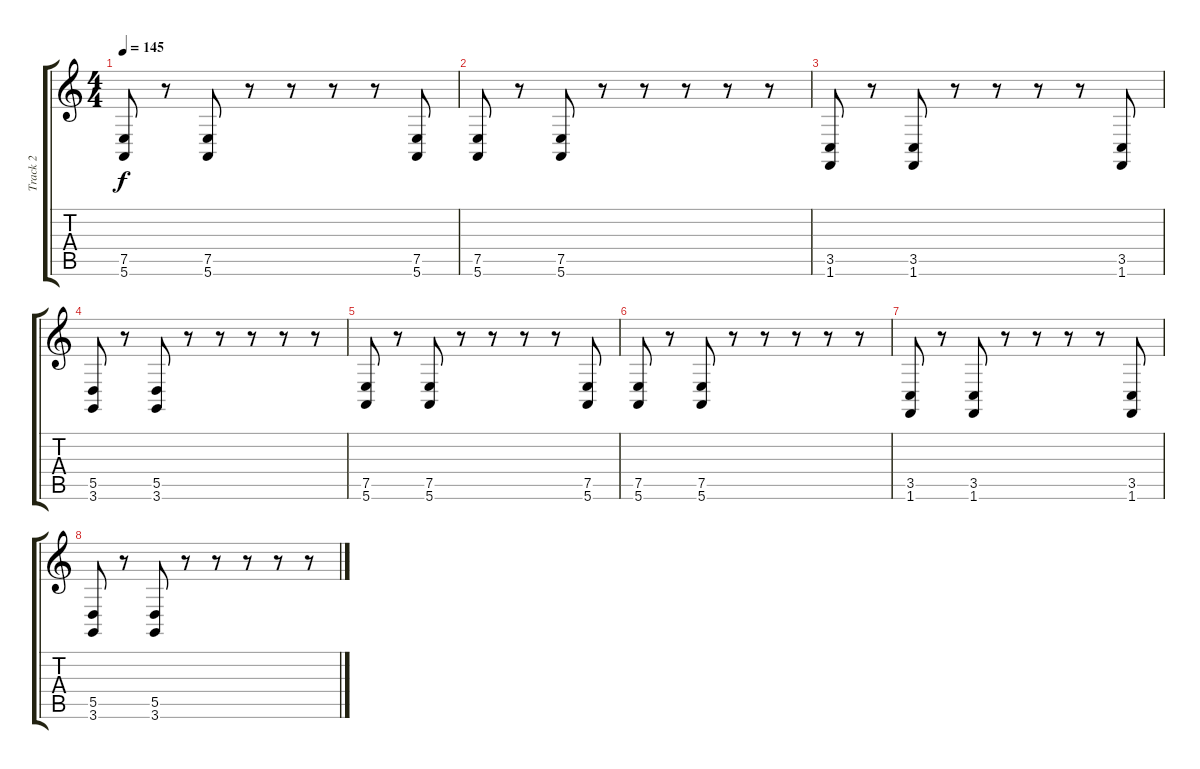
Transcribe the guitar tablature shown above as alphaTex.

\track ("Track 2" "Track 2") {instrument lead2sawtooth}
\staff {score tabs}
\tuning (E4 B3 G3 D3 A2 E2) {hide}
\ts (4 4)
\tempo 145
\clef g2
\ks c
(7.5 5.6).8{dy f} r.8 (7.5 5.6).8 r.8 r.8 r.8 r.8 (7.5 5.6).8 |
(7.5 5.6).8 r.8 (7.5 5.6).8 r.8 r.8 r.8 r.8 r.8 |
(3.5 1.6).8 r.8 (3.5 1.6).8 r.8 r.8 r.8 r.8 (3.5 1.6).8 |
(5.5 3.6).8 r.8 (5.5 3.6).8 r.8 r.8 r.8 r.8 r.8 |
(7.5 5.6).8 r.8 (7.5 5.6).8 r.8 r.8 r.8 r.8 (7.5 5.6).8 |
(7.5 5.6).8 r.8 (7.5 5.6).8 r.8 r.8 r.8 r.8 r.8 |
(3.5 1.6).8 r.8 (3.5 1.6).8 r.8 r.8 r.8 r.8 (3.5 1.6).8 |
(5.5 3.6).8 r.8 (5.5 3.6).8 r.8 r.8 r.8 r.8 r.8
